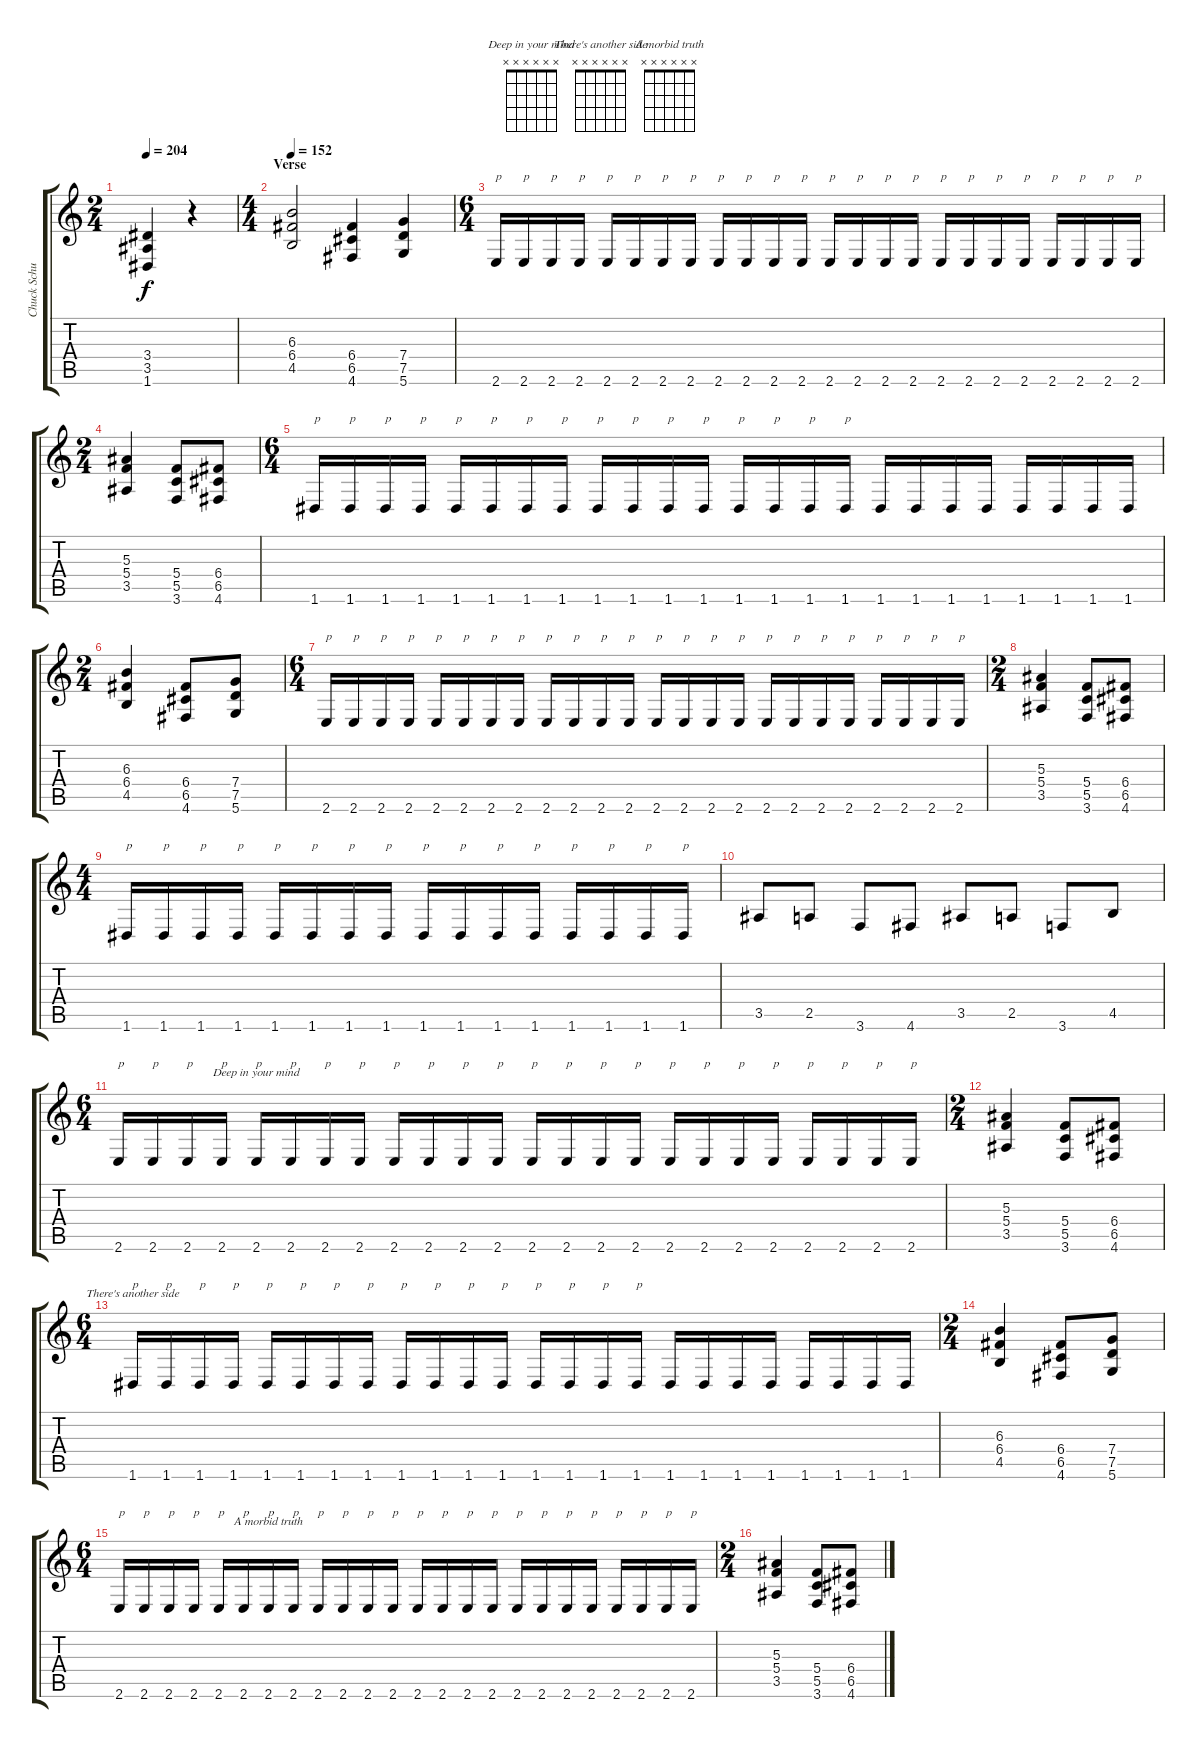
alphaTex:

\track ("Chuck Schuldiner" "Chuck Schu") {instrument distortionguitar}
\staff {score tabs}
\tuning (D4 A3 F3 C3 G2 D2) {hide}
\chord ("Deep in your mind" x x x x x x)
\chord ("There's another side" x x x x x x)
\chord ("A morbid truth" x x x x x x)
\ts (2 4)
\tempo 204
\clef g2
\ks c
(3.4 3.5 1.6).4{dy f} r.4 |
\ts (4 4)
\section ("" "Verse")
\tempo 152
(6.3 6.4 4.5).2 (6.4 6.5 4.6).4 (7.4 7.5 5.6).4 |
\ts (6 4)
2.6.16{txt "p"} 2.6.16{txt "p"} 2.6.16{txt "p"} 2.6.16{txt "p"} 2.6.16{txt "p"} 2.6.16{txt "p"} 2.6.16{txt "p"} 2.6.16{txt "p"} 2.6.16{txt "p"} 2.6.16{txt "p"} 2.6.16{txt "p"} 2.6.16{txt "p"} 2.6.16{txt "p"} 2.6.16{txt "p"} 2.6.16{txt "p"} 2.6.16{txt "p"} 2.6.16{txt "p"} 2.6.16{txt "p"} 2.6.16{txt "p"} 2.6.16{txt "p"} 2.6.16{txt "p"} 2.6.16{txt "p"} 2.6.16{txt "p"} 2.6.16{txt "p"} |
\ts (2 4)
(5.3 5.4 3.5).4 (5.4 5.5 3.6).8 (6.4 6.5 4.6).8 |
\ts (6 4)
1.6.16{txt "p"} 1.6.16{txt "p"} 1.6.16{txt "p"} 1.6.16{txt "p"} 1.6.16{txt "p"} 1.6.16{txt "p"} 1.6.16{txt "p"} 1.6.16{txt "p"} 1.6.16{txt "p"} 1.6.16{txt "p"} 1.6.16{txt "p"} 1.6.16{txt "p"} 1.6.16{txt "p"} 1.6.16{txt "p"} 1.6.16{txt "p"} 1.6.16{txt "p"} 1.6.16 1.6.16 1.6.16 1.6.16 1.6.16 1.6.16 1.6.16 1.6.16 |
\ts (2 4)
(6.3 6.4 4.5).4 (6.4 6.5 4.6).8 (7.4 7.5 5.6).8 |
\ts (6 4)
2.6.16{txt "p"} 2.6.16{txt "p"} 2.6.16{txt "p"} 2.6.16{txt "p"} 2.6.16{txt "p"} 2.6.16{txt "p"} 2.6.16{txt "p"} 2.6.16{txt "p"} 2.6.16{txt "p"} 2.6.16{txt "p"} 2.6.16{txt "p"} 2.6.16{txt "p"} 2.6.16{txt "p"} 2.6.16{txt "p"} 2.6.16{txt "p"} 2.6.16{txt "p"} 2.6.16{txt "p"} 2.6.16{txt "p"} 2.6.16{txt "p"} 2.6.16{txt "p"} 2.6.16{txt "p"} 2.6.16{txt "p"} 2.6.16{txt "p"} 2.6.16{txt "p"} |
\ts (2 4)
(5.3 5.4 3.5).4 (5.4 5.5 3.6).8 (6.4 6.5 4.6).8 |
\ts (4 4)
1.6.16{txt "p"} 1.6.16{txt "p"} 1.6.16{txt "p"} 1.6.16{txt "p"} 1.6.16{txt "p"} 1.6.16{txt "p"} 1.6.16{txt "p"} 1.6.16{txt "p"} 1.6.16{txt "p"} 1.6.16{txt "p"} 1.6.16{txt "p"} 1.6.16{txt "p"} 1.6.16{txt "p"} 1.6.16{txt "p"} 1.6.16{txt "p"} 1.6.16{txt "p"} |
3.5.8 2.5.8 3.6.8 4.6.8 3.5.8 2.5.8 3.6.8 4.5.8 |
\ts (6 4)
2.6.16{txt "p"} 2.6.16{txt "p"} 2.6.16{txt "p"} 2.6.16{txt "p"} 2.6.16{ch "Deep in your mind" txt "p"} 2.6.16{txt "p"} 2.6.16{txt "p"} 2.6.16{txt "p"} 2.6.16{txt "p"} 2.6.16{txt "p"} 2.6.16{txt "p"} 2.6.16{txt "p"} 2.6.16{txt "p"} 2.6.16{txt "p"} 2.6.16{txt "p"} 2.6.16{txt "p"} 2.6.16{txt "p"} 2.6.16{txt "p"} 2.6.16{txt "p"} 2.6.16{txt "p"} 2.6.16{txt "p"} 2.6.16{txt "p"} 2.6.16{txt "p"} 2.6.16{txt "p"} |
\ts (2 4)
(5.3 5.4 3.5).4 (5.4 5.5 3.6).8 (6.4 6.5 4.6).8 |
\ts (6 4)
1.6.16{ch "There's another side" txt "p"} 1.6.16{txt "p"} 1.6.16{txt "p"} 1.6.16{txt "p"} 1.6.16{txt "p"} 1.6.16{txt "p"} 1.6.16{txt "p"} 1.6.16{txt "p"} 1.6.16{txt "p"} 1.6.16{txt "p"} 1.6.16{txt "p"} 1.6.16{txt "p"} 1.6.16{txt "p"} 1.6.16{txt "p"} 1.6.16{txt "p"} 1.6.16{txt "p"} 1.6.16 1.6.16 1.6.16 1.6.16 1.6.16 1.6.16 1.6.16 1.6.16 |
\ts (2 4)
(6.3 6.4 4.5).4 (6.4 6.5 4.6).8 (7.4 7.5 5.6).8 |
\ts (6 4)
2.6.16{txt "p"} 2.6.16{txt "p"} 2.6.16{txt "p"} 2.6.16{txt "p"} 2.6.16{txt "p"} 2.6.16{txt "p"} 2.6.16{ch "A morbid truth" txt "p"} 2.6.16{txt "p"} 2.6.16{txt "p"} 2.6.16{txt "p"} 2.6.16{txt "p"} 2.6.16{txt "p"} 2.6.16{txt "p"} 2.6.16{txt "p"} 2.6.16{txt "p"} 2.6.16{txt "p"} 2.6.16{txt "p"} 2.6.16{txt "p"} 2.6.16{txt "p"} 2.6.16{txt "p"} 2.6.16{txt "p"} 2.6.16{txt "p"} 2.6.16{txt "p"} 2.6.16{txt "p"} |
\ts (2 4)
(5.3 5.4 3.5).4 (5.4 5.5 3.6).8 (6.4 6.5 4.6).8
